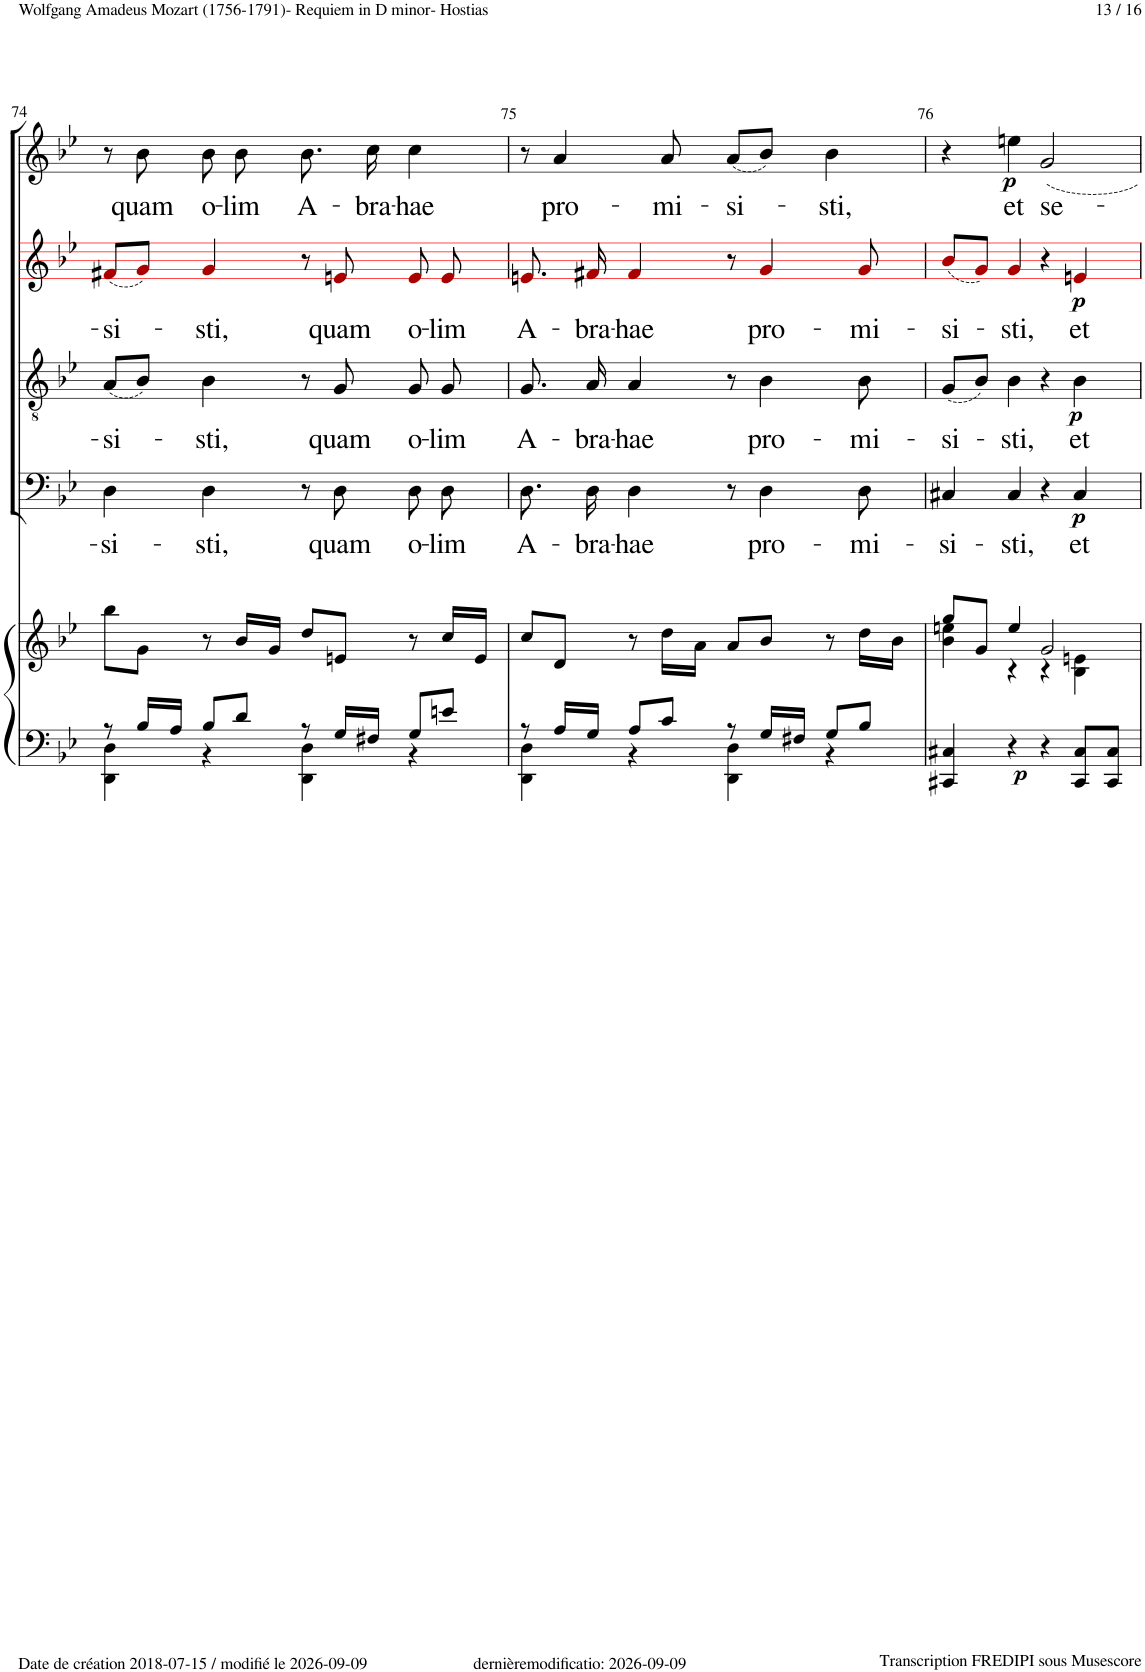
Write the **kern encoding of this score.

**kern	**kern	**dynam	**kern	**text	**dynam	**kern	**text	**dynam	**kern	**text	**dynam	**kern	**text	**dynam
*part5	*part5	*part5	*part4	*part4	*part4	*part3	*part3	*part3	*part2	*part2	*part2	*part1	*part1	*part1
*staff6	*staff5	*staff5/6	*staff4	*staff4	*staff4	*staff3	*staff3	*staff3	*staff2	*staff2	*staff2	*staff1	*staff1	*staff1
*I"Piano	*	*	*I"Bass	*	*	*I"Tenor	*	*	*I"Alto	*	*	*I"Soprano	*	*
*I'Pno	*	*	*	*	*	*	*	*	*	*	*	*	*	*
!!LO:PB:g=z
*clefF4	*clefG2	*	*clefF4	*	*	*clefGv2	*	*	*clefG2	*	*	*clefG2	*	*
*	*	*	*	*	*	*	*	*	*ITrd1c2	*	*	*	*	*
*k[b-e-]	*k[b-e-]	*	*k[b-e-]	*	*	*k[b-e-]	*	*	*k[b-e-]	*	*	*k[b-e-]	*	*
*M4/4	*M4/4	*	*M4/4	*	*	*M4/4	*	*	*M4/4	*	*	*M4/4	*	*
*met(c)	*met(c)	*	*met(c)	*	*	*met(c)	*	*	*met(c)	*	*	*met(c)	*	*
=74	=74	=74	=74	=74	=74	=74	=74	=74	=74	=74	=74	=74	=74	=74
*^	*	*	*	*	*	*	*	*	*	*	*	*	*	*
!	!	!	!	!	!LO:LY:b	!	!	!LO:LY:b	!	!	!LO:LY:b	!	!	!	!
8r	4DD\ 4D\	8bb-\L	.	4D!\	-si-	.	(8A!/L	-si-	.	(8f#X!i/L	-si-	.	8r	.	.
!	!	!	!	!	!	!	!	!	!	!	!	!	!	!LO:LY:b	!
16B-/LL	.	8g\J	.	.	.	.	8B-!/J)	.	.	8g!i/J)	.	.	8b-!\	quam	.
16A/JJ	.	.	.	.	.	.	.	.	.	.	.	.	.	.	.
!	!	!	!	!	!LO:LY:b	!	!	!LO:LY:b	!	!	!LO:LY:b	!	!	!LO:LY:b	!
8B-/L	4r	8r	.	4D!\	-sti,	.	4B-!\	-sti,	.	4g!i/	-sti,	.	8b-!\	o-	.
!	!	!	!	!	!	!	!	!	!	!	!	!	!	!LO:LY:b	!
8d/J	.	16b-/LL	.	.	.	.	.	.	.	.	.	.	8b-!\	-lim	.
.	.	16g/JJ	.	.	.	.	.	.	.	.	.	.	.	.	.
!	!	!	!	!	!	!	!	!	!	!	!	!	!	!LO:LY:b	!
8r	4DD\ 4D\	8dd/L	.	8r	.	.	8r	.	.	8r	.	.	8.b-!\	A-	.
!	!	!	!	!	!LO:LY:b	!	!	!LO:LY:b	!	!	!LO:LY:b	!	!	!	!
16G/LL	.	8en/J	.	8D!\	quam	.	8G!/	quam	.	8en!i/	quam	.	.	.	.
!	!	!	!	!	!	!	!	!	!	!	!	!	!	!LO:LY:b	!
16F#X/JJ	.	.	.	.	.	.	.	.	.	.	.	.	16cc!\	-bra-	.
!	!	!	!	!	!LO:LY:b	!	!	!LO:LY:b	!	!	!LO:LY:b	!	!	!LO:LY:b	!
8G/L	4r	8r	.	8D!\L	o-	.	8G!/	o-	.	8e!i/	o-	.	4cc!\	-hae	.
!	!	!	!	!	!LO:LY:b	!	!	!LO:LY:b	!	!	!LO:LY:b	!	!	!	!
8en/J	.	16cc/LL	.	8D!\J	-lim	.	8G!/	-lim	.	8e!i/	-lim	.	.	.	.
.	.	16e/JJ	.	.	.	.	.	.	.	.	.	.	.	.	.
=75	=75	=75	=75	=75	=75	=75	=75	=75	=75	=75	=75	=75	=75	=75	=75
!	!	!	!	!	!LO:LY:b	!	!	!LO:LY:b	!	!	!LO:LY:b	!	!	!	!
8r	4DD\ 4D\	8cc/L	.	8.D!\L	A-	.	8.G!/	A-	.	8.en!i/	A-	.	8r	.	.
!	!	!	!	!	!	!	!	!	!	!	!	!	!	!LO:LY:b	!
16A/LL	.	8d/J	.	.	.	.	.	.	.	.	.	.	4a!/	pro-	.
!	!	!	!	!	!LO:LY:b	!	!	!LO:LY:b	!	!	!LO:LY:b	!	!	!	!
16G/JJ	.	.	.	16D!\Jk	-bra-	.	16A!/	-bra-	.	16f#X!i/	-bra-	.	.	.	.
!	!	!	!	!	!LO:LY:b	!	!	!LO:LY:b	!	!	!LO:LY:b	!	!	!	!
8A/L	4r	8r	.	4D!\	-hae	.	4A!/	-hae	.	4f#!i/	-hae	.	.	.	.
!	!	!	!	!	!	!	!	!	!	!	!	!	!	!LO:LY:b	!
8c/J	.	16dd\LL	.	.	.	.	.	.	.	.	.	.	8a!/	-mi-	.
.	.	16a\JJ	.	.	.	.	.	.	.	.	.	.	.	.	.
!	!	!	!	!	!	!	!	!	!	!	!	!	!	!LO:LY:b	!
8r	4DD\ 4D\	8a/L	.	8r	.	.	8r	.	.	8r	.	.	(8a!/L	-si-	.
!	!	!	!	!	!LO:LY:b	!	!	!LO:LY:b	!	!	!LO:LY:b	!	!	!	!
16G/LL	.	8b-/J	.	4D!\	pro-	.	4B-!\	pro-	.	4g!i/	pro-	.	8b-!/J)	.	.
16F#X/JJ	.	.	.	.	.	.	.	.	.	.	.	.	.	.	.
!	!	!	!	!	!	!	!	!	!	!	!	!	!	!LO:LY:b	!
8G/L	4r	8r	.	.	.	.	.	.	.	.	.	.	4b-!\	-sti,	.
!	!	!	!	!	!LO:LY:b	!	!	!LO:LY:b	!	!	!LO:LY:b	!	!	!	!
8B-/J	.	16dd\LL	.	8D!\	-mi-	.	8B-!\	-mi-	.	8g!i/	-mi-	.	.	.	.
.	.	16b-\JJ	.	.	.	.	.	.	.	.	.	.	.	.	.
*v	*v	*	*	*	*	*	*	*	*	*	*	*	*	*	*
=76	=76	=76	=76	=76	=76	=76	=76	=76	=76	=76	=76	=76	=76	=76
*	*^	*	*	*	*	*	*	*	*	*	*	*	*	*
!	!	!	!	!	!LO:LY:b	!	!	!LO:LY:b	!	!	!LO:LY:b	!	!	!	!
4CC#X/ 4C#X/	8gg/L	4b-\ 4een\	.	4C#X!/	-si-	.	(8G!/L	-si-	.	(8b-!i/L	-si-	.	4r	.	.
.	8g/J	.	.	.	.	.	8B-!/J)	.	.	8g!i/J)	.	.	.	.	.
!	!	!	!LO:DY:b=2	!	!LO:LY:b	!	!	!LO:LY:b	!	!	!LO:LY:b	!	!	!LO:LY:b	!LO:DY:b
4r	4ee/	4r	p	4C#!/	-sti,	.	4B-!\	-sti,	.	4g!i/	-sti,	.	4een!\	et	p
!	!	!	!	!	!	!	!	!	!	!	!	!	!	!LO:LY:b	!
4r	2g/	4r	.	4r	.	.	4r	.	.	4r	.	.	2g!/	se-	.
!	!	!	!	!	!LO:LY:b	!LO:DY:b	!	!LO:LY:b	!LO:DY:b	!	!LO:LY:b	!LO:DY:b	!	!	!
8CC#/ 8C#/L	.	4B-\ 4en\	.	4C#!/	et	p	4B-!\	et	p	4en!i/	et	p	.	.	.
8CC#/ 8C#/J	.	.	.	.	.	.	.	.	.	.	.	.	.	.	.
*	*v	*v	*	*	*	*	*	*	*	*	*	*	*	*	*
=	=	=	=	=	=	=	=	=	=	=	=	=	=	=
*-	*-	*-	*-	*-	*-	*-	*-	*-	*-	*-	*-	*-	*-	*-
